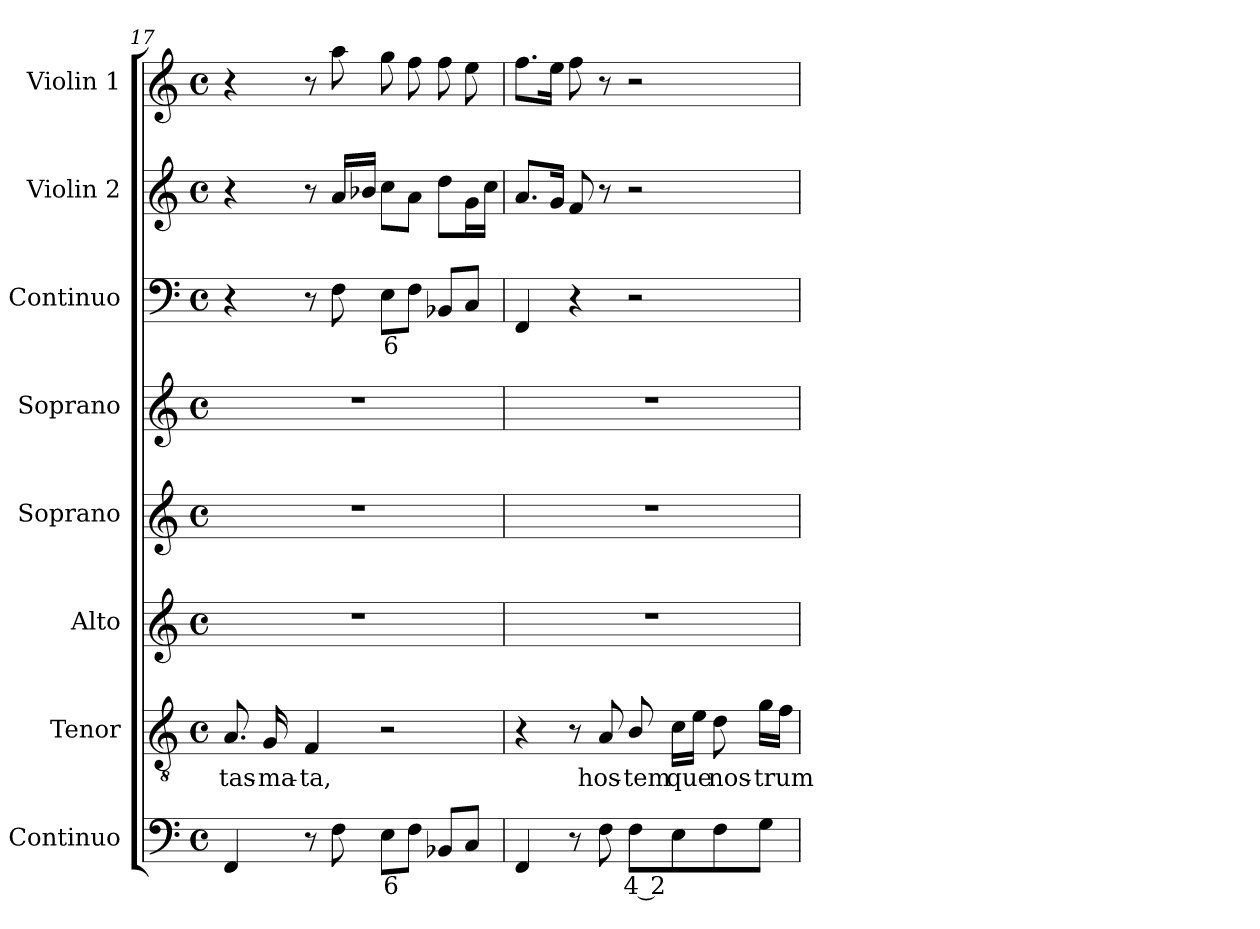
**kern	**text	**kern	**text	**kern	**kern	**kern	**kern	**text	**kern	**kern
*part8	*part8	*part7	*part7	*part6	*part5	*part4	*part3	*part3	*part2	*part1
*staff8	*staff8	*staff7	*staff7	*staff6	*staff5	*staff4	*staff3	*staff3	*staff2	*staff1
*I"Continuo	*	*I"Tenor	*	*I"Alto	*I"Soprano	*I"Soprano	*I"Continuo	*	*I"Violin 2	*I"Violin 1
*I'Cont.	*	*I'T.	*	*I'A.	*I'S.	*I'S.	*I'Cont.	*	*I'Vln. 2	*I'Vln. 1
!!LO:LB:g=z
*clefF4	*	*clefGv2	*	*clefG2	*clefG2	*clefG2	*clefF4	*	*clefG2	*clefG2
*	*	*ITrd7c12	*	*	*	*	*	*	*	*
*k[]	*	*k[]	*	*k[]	*k[]	*k[]	*k[]	*	*k[]	*k[]
*C:	*	*C:	*	*C:	*C:	*C:	*C:	*	*C:	*C:
*M4/4	*	*M4/4	*	*M4/4	*M4/4	*M4/4	*M4/4	*	*M4/4	*M4/4
*met(c)	*	*met(c)	*	*met(c)	*met(c)	*met(c)	*met(c)	*	*met(c)	*met(c)
=17	=17	=17	=17	=17	=17	=17	=17	=17	=17	=17
!	!	!	!LO:LY:b:color=#000000	!	!	!	!	!	!	!
4FFi/	.	8.AAi/	-tas-	1r	1r	1r	4r	.	4r	4r
!	!	!	!LO:LY:b:color=#000000	!	!	!	!	!	!	!
.	.	16GGi/	-ma-	.	.	.	.	.	.	.
!	!	!	!LO:LY:b:color=#000000	!	!	!	!	!	!	!
8r	.	4FFi/	-ta,	.	.	.	8r	.	8r	8r
8Fi\	.	.	.	.	.	.	8Fi\	.	16ai/LL	8aai\
.	.	.	.	.	.	.	.	.	16b-i/JJ	.
!	!LO:LY:b:color=#000000	!	!	!	!	!	!	!	!	!
!	!	!	!	!	!	!	!	!LO:LY:b:color=#000000	!	!
8Ei\L	6	2r	.	.	.	.	8Ei\L	6	8cci\L	8ggi\
8Fi\J	.	.	.	.	.	.	8Fi\J	.	8ai\J	8ffi\
8BB-Xi/L	.	.	.	.	.	.	8BB-Xi/L	.	8ddi\L	8ffi\
8Ci/J	.	.	.	.	.	.	8Ci/J	.	16gi\L	8eei\
.	.	.	.	.	.	.	.	.	16cci\JJ	.
=18	=18	=18	=18	=18	=18	=18	=18	=18	=18	=18
4FFi/	.	4r	.	1r	1r	1r	4FFi/	.	8.ai/L	8.ffi\L
.	.	.	.	.	.	.	.	.	16gi/Jk	16eei\Jk
8r	.	8r	.	.	.	.	4r	.	8fi/	8ffi\
!	!	!	!LO:LY:b:color=#000000	!	!	!	!	!	!	!
8Fi\	.	8AAi/	hos-	.	.	.	.	.	8r	8r
!	!LO:LY:b:color=#000000	!	!	!	!	!	!	!	!	!
!	!	!	!LO:LY:b:color=#000000	!	!	!	!	!	!	!
8Fi\L	4 2	8BBi/	-tem	.	.	.	2r	.	2r	2r
!	!	!	!LO:LY:b:color=#000000	!	!	!	!	!	!	!
8Ei\	.	16Ci\LL	que	.	.	.	.	.	.	.
.	.	16Ei\JJ	.	.	.	.	.	.	.	.
!	!	!	!LO:LY:b:color=#000000	!	!	!	!	!	!	!
8Fi\	.	8Di\	nos-	.	.	.	.	.	.	.
!	!	!	!LO:LY:b:color=#000000	!	!	!	!	!	!	!
8Gi\J	.	16Gi\LL	-trum	.	.	.	.	.	.	.
.	.	16Fi\JJ	.	.	.	.	.	.	.	.
=	=	=	=	=	=	=	=	=	=	=
*-	*-	*-	*-	*-	*-	*-	*-	*-	*-	*-
